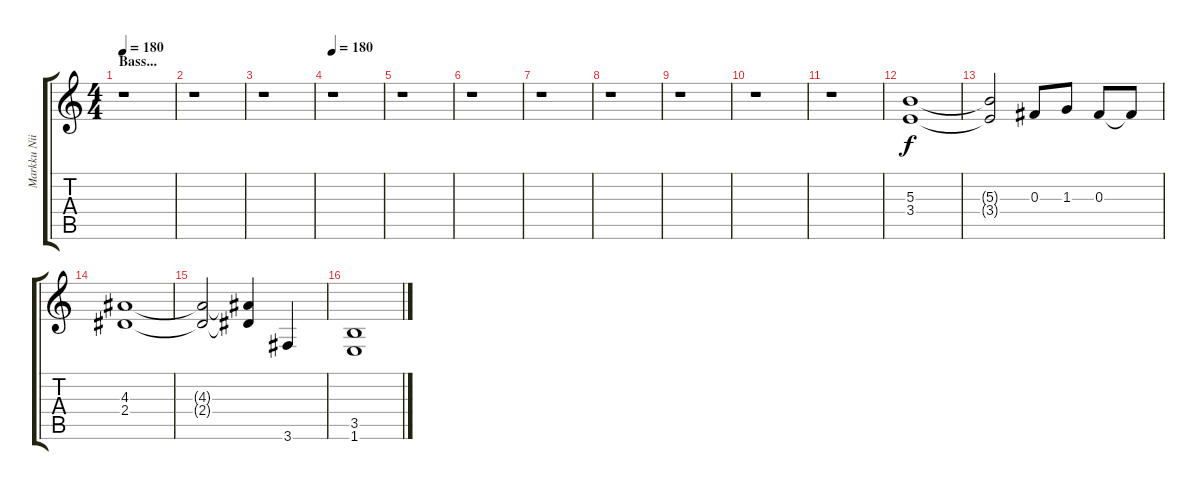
\track ("Markku Niiranen" "Markku Nii") {instrument distortionguitar}
\staff {score tabs}
\tuning (Eb4 Bb3 Gb3 Db3 Ab2 Eb2) {hide}
\ts (4 4)
\section ("" "Bass...")
\tempo 180
\tempo 150
\tempo 180
\clef g2
\ks c
r.1{dy f instrument distortionguitar} |
r.1 |
r.1 |
\tempo 180
r.1 |
r.1 |
r.1 |
r.1 |
r.1 |
r.1 |
r.1 |
r.1 |
\section ("" "")
(5.3 3.4).1 |
(5.3{t} 3.4{t}).2 0.3.8 1.3.8 0.3.8 0.3{t}.8 |
(4.3 2.4).1 |
(4.3{t} 2.4{t}).2 (4.3{t} 2.4{t}).4 3.6.4 |
(3.5 1.6).1
